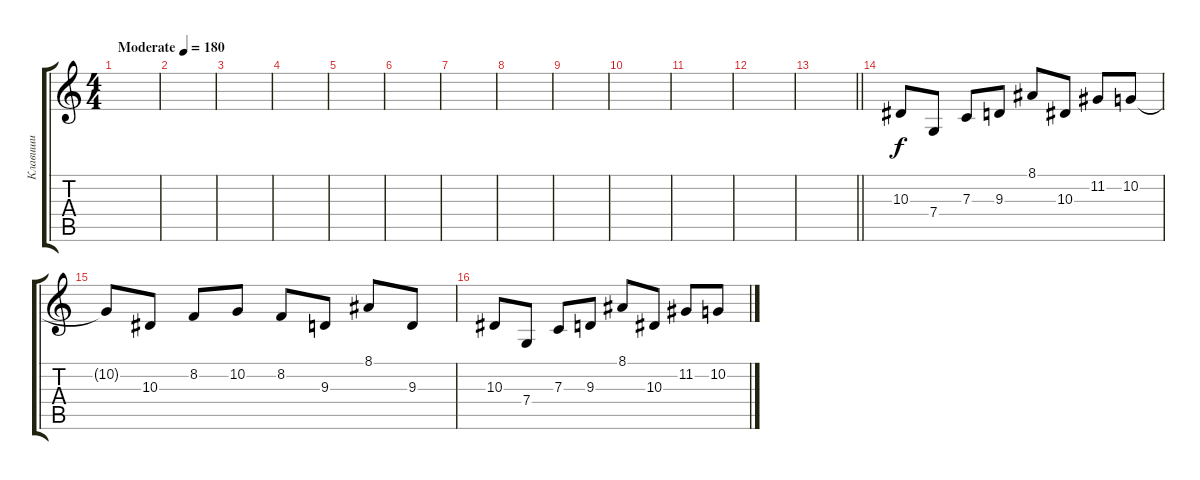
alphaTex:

\track ("Клавиши" "Клавиши") {instrument fx1rain}
\staff {score tabs}
\tuning (D4 A3 F3 C3 G2 C2) {hide}
\ts (4 4)
\tempo (180 "Moderate")
\clef g2
\ks c
|
|
|
|
|
|
|
|
|
|
|
|
\barLineRight lightlight
|
\section ("" "")
10.3.8 7.4.8 7.3.8 9.3.8 8.1.8 10.3.8 11.2.8 10.2.8 |
10.2{t}.8 10.3.8 8.2.8 10.2.8 8.2.8 9.3.8 8.1.8 9.3.8 |
10.3.8 7.4.8 7.3.8 9.3.8 8.1.8 10.3.8 11.2.8 10.2.8
